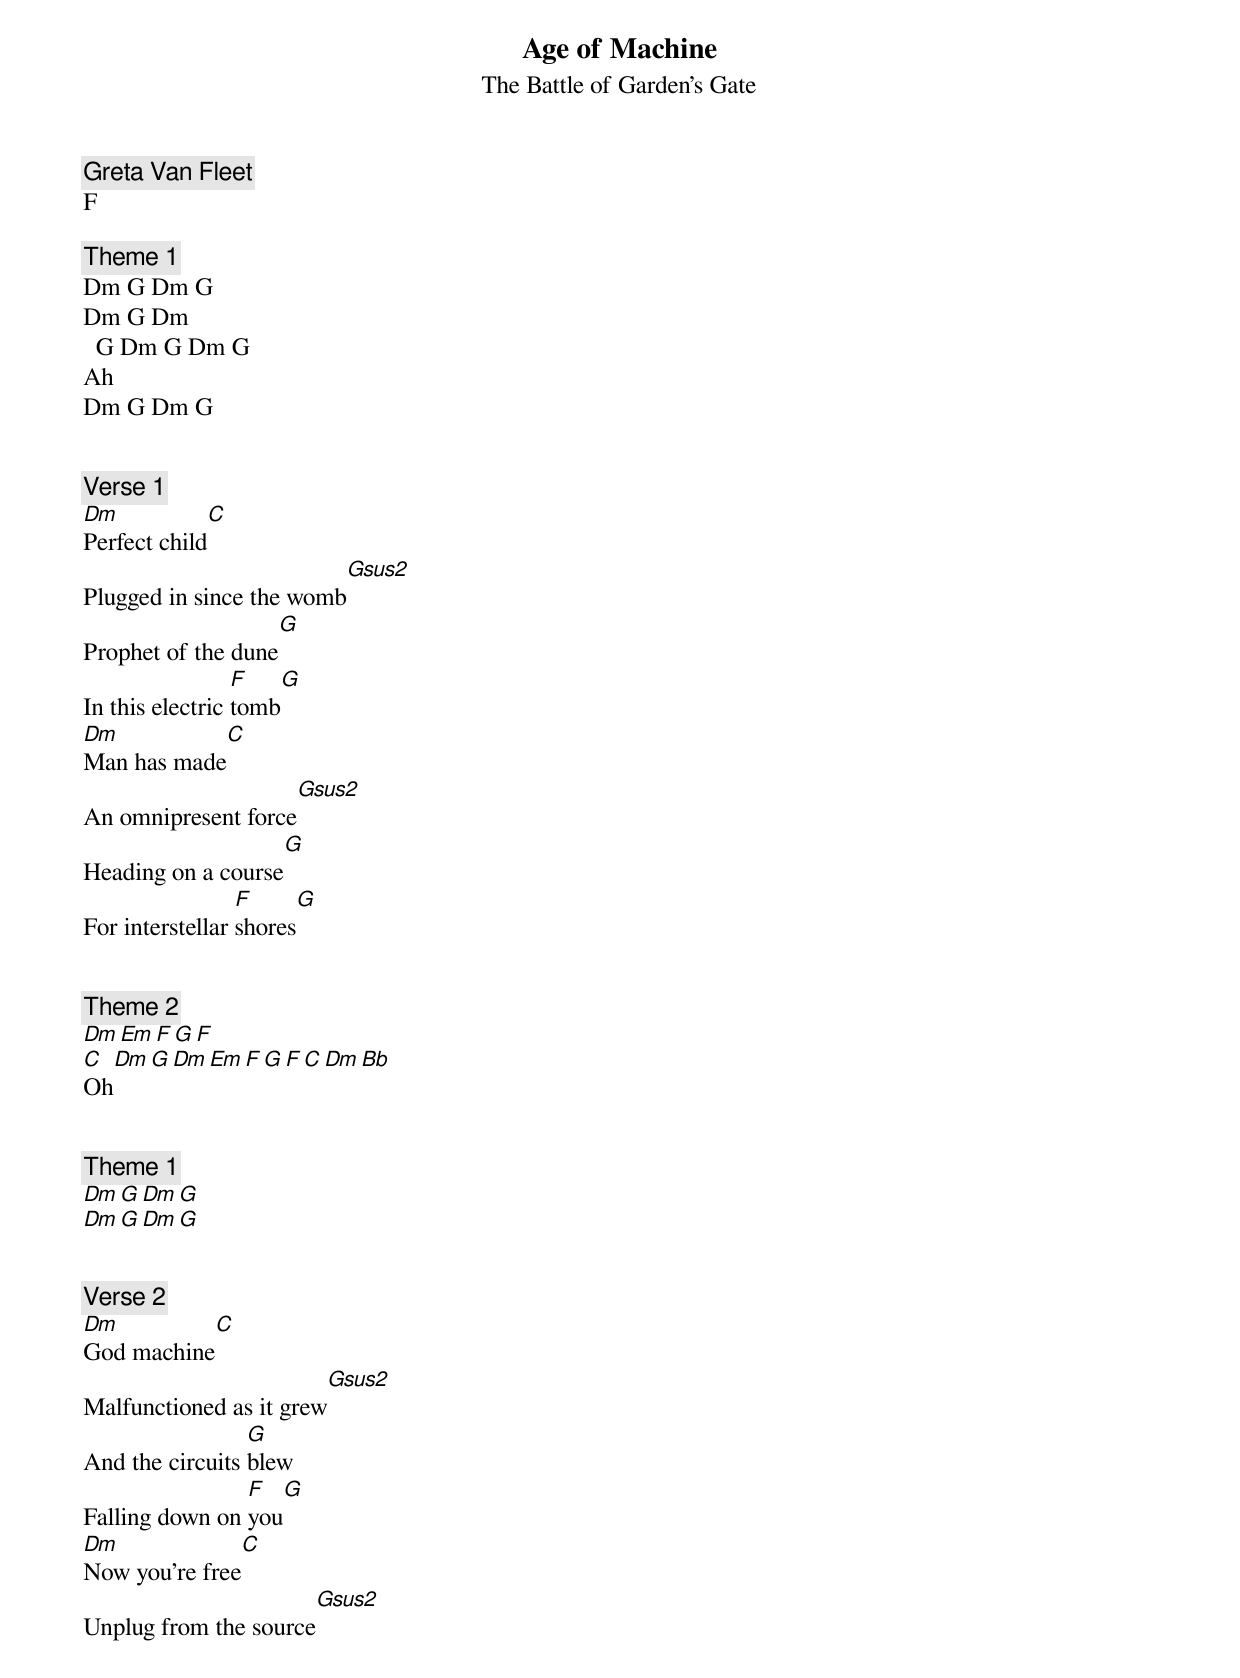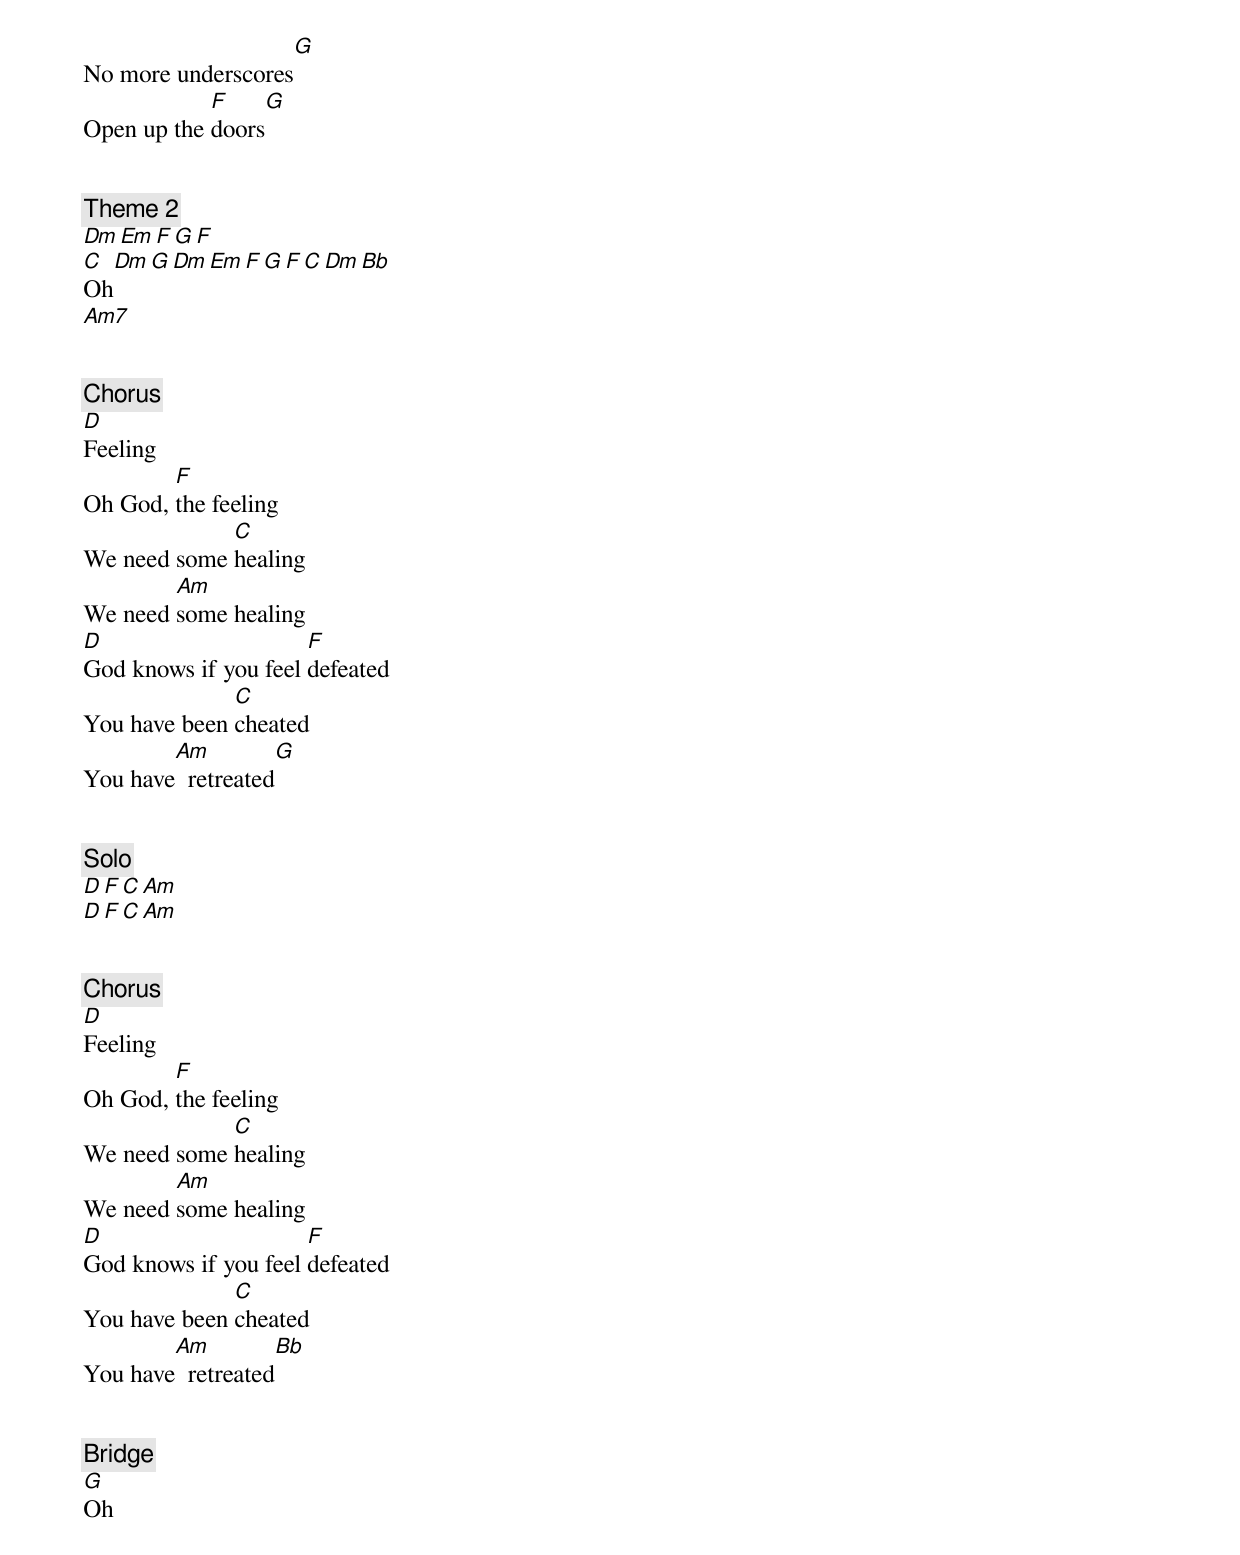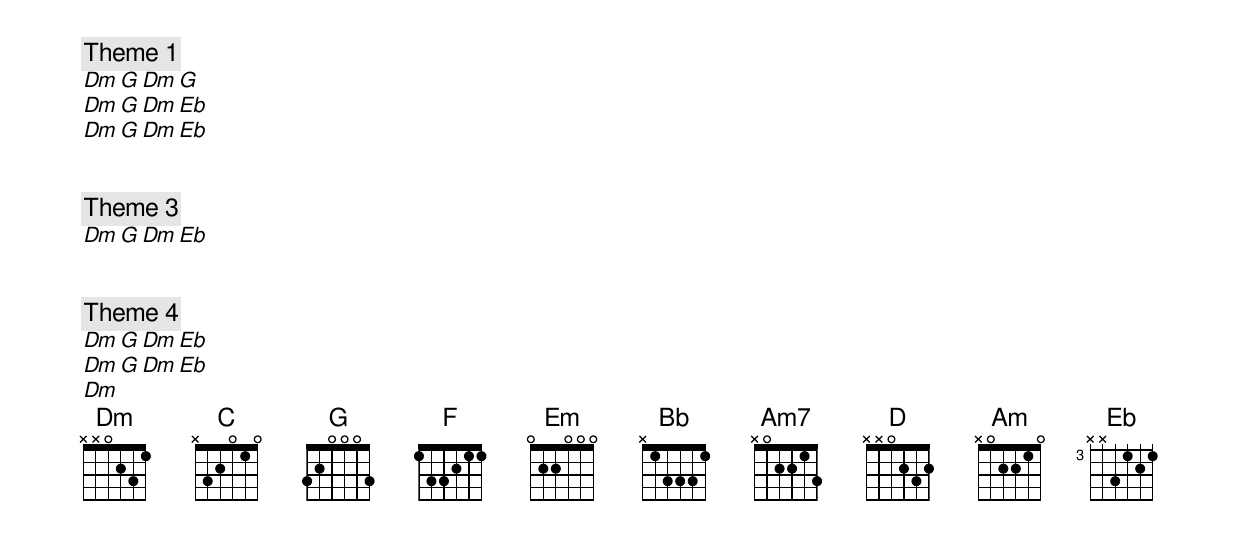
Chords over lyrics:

Age of Machine
The Battle of Garden's Gate
Greta Van Fleet
F

[Theme 1]
Dm G Dm G
Dm G Dm
  G Dm G Dm G
Ah
Dm G Dm G


[Verse 1]
Dm           C
Perfect child
                         Gsus2
Plugged in since the womb
                   G
Prophet of the dune
                 F   G
In this electric tomb
Dm          C
Man has made
                    Gsus2
An omnipresent force
                   G
Heading on a course
                 F     G
For interstellar shores


[Theme 2]
Dm Em F G F
C Dm G Dm Em F G F C Dm Bb
Oh


[Theme 1]
Dm G Dm G
Dm G Dm G


[Verse 2]
Dm         C
God machine
                        Gsus2
Malfunctioned as it grew
                 G
And the circuits blew
                F  G
Falling down on you
Dm             C
Now you're free
                      Gsus2
Unplug from the source
                   G
No more underscores
            F    G
Open up the doors


[Theme 2]
Dm Em F G F
C Dm G Dm Em F G F C Dm Bb
Oh
Am7


[Chorus]
D
Feeling
        F
Oh God, the feeling
             C
We need some healing
        Am
We need some healing
D                     F
God knows if you feel defeated
              C
You have been cheated
        Am         G
You have  retreated


[Solo]
D F C Am
D F C Am


[Chorus]
D
Feeling
        F
Oh God, the feeling
             C
We need some healing
        Am
We need some healing
D                     F
God knows if you feel defeated
              C
You have been cheated
        Am         Bb
You have  retreated


[Bridge]
G
Oh


[Theme 1]
Dm G Dm G
Dm G Dm Eb
Dm G Dm Eb


[Theme 3]
Dm G Dm Eb


[Theme 4]
Dm G Dm Eb
Dm G Dm Eb
Dm
